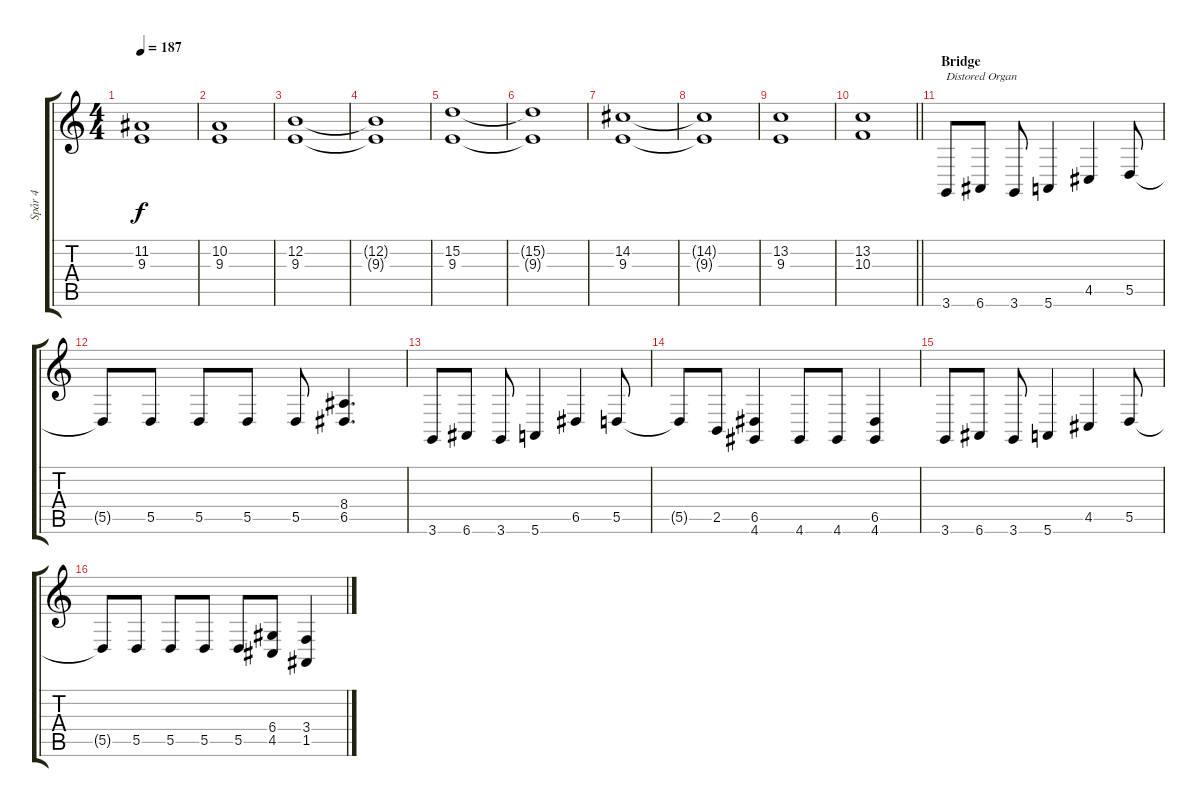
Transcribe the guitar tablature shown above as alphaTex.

\track ("Spår 4" "Spår 4") {instrument stringensemble1}
\staff {score tabs}
\tuning (E4 B3 G3 D3 A2 E2) {hide}
\ts (4 4)
\tempo 187
\clef g2
\ks c
(11.2 9.3).1{dy f} |
(10.2 9.3).1 |
(12.2 9.3).1 |
(12.2{t} 9.3{t}).1 |
(15.2 9.3).1 |
(15.2{t} 9.3{t}).1 |
(14.2 9.3).1 |
(14.2{t} 9.3{t}).1 |
(13.2 9.3).1 |
\barLineRight lightlight
(13.2 10.3).1 |
\section ("" "Bridge")
3.6.8{txt "Distored Organ" instrument distortionguitar} 6.6.8 3.6.8 5.6.4 4.5.4 5.5.8 |
5.5{t}.8 5.5.8 5.5.8 5.5.8 5.5.8 (8.4 6.5).4{d} |
3.6.8 6.6.8 3.6.8 5.6.4 6.5.4 5.5.8 |
5.5{t}.8 2.5.8 (6.5 4.6).4 4.6.8 4.6.8 (6.5 4.6).4 |
3.6.8 6.6.8 3.6.8 5.6.4 4.5.4 5.5.8 |
5.5{t}.8 5.5.8 5.5.8 5.5.8 5.5.8 (6.4 4.5).8 (3.4 1.5).4
